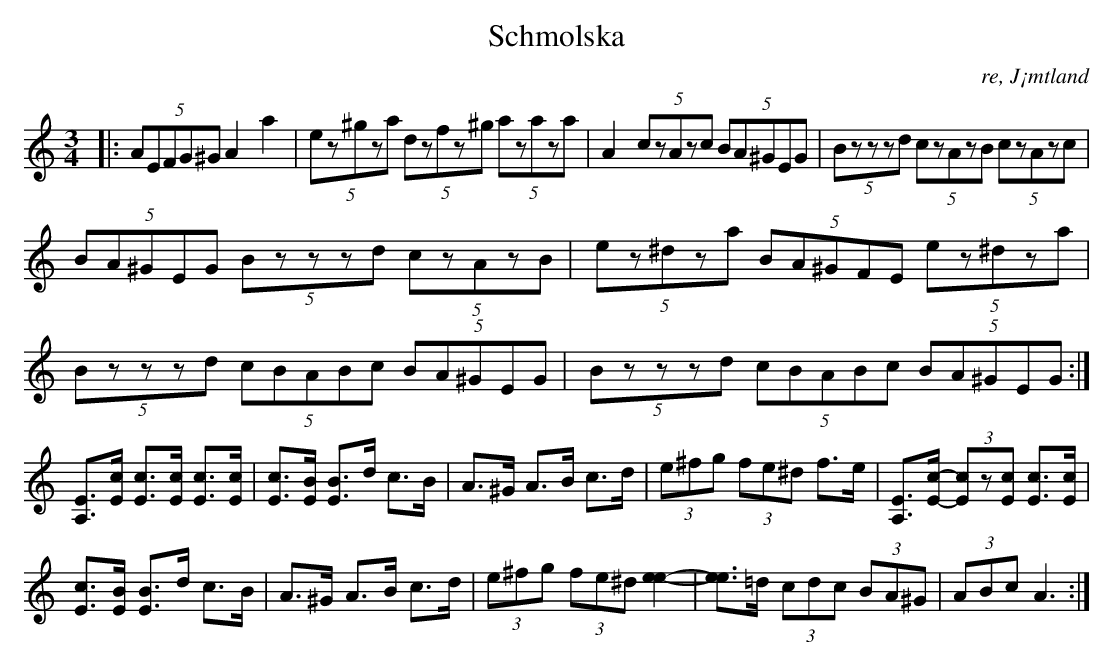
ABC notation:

X:1
T:Schmolska
O: re, J¡mtland
M:3/4
L:1/8
K:Am
|: (5:2AEFG^G A2 a2 | (5:2ez^gza (5:2dzfz^g (5:2azaza | A2 (5:2czAzc (5:2BA^GEG | (5:2Bzzzd (5:2czAzB (5:2czAzc |
(5:2BA^GEG (5:2Bzzzd (5:2czAzB | (5:2ez^dza (5:2BA^GFE (5:2ez^dza | (5:2Bzzzd (5:2cBABc (5:2BA^GEG | (5:2Bzzzd (5:2cBABc (5:2BA^GEG  :|
[EA,]>[cE] [cE]>[cE] [cE]>[cE] | [cE]>[BE] [BE]>d c>B | A>^G A>B c>d | (3e^fg (3fe^d f>e | [EA,]>[c-E-] (3[cE]z[cE] [cE]>[cE] |
[cE]>[BE] [BE]>d c>B | A>^G A>B c>d | (3e^fg (3fe^d [e2-e2-] | [ee]>=d (3cdc (3BA^G | (3ABc A3 :|]
